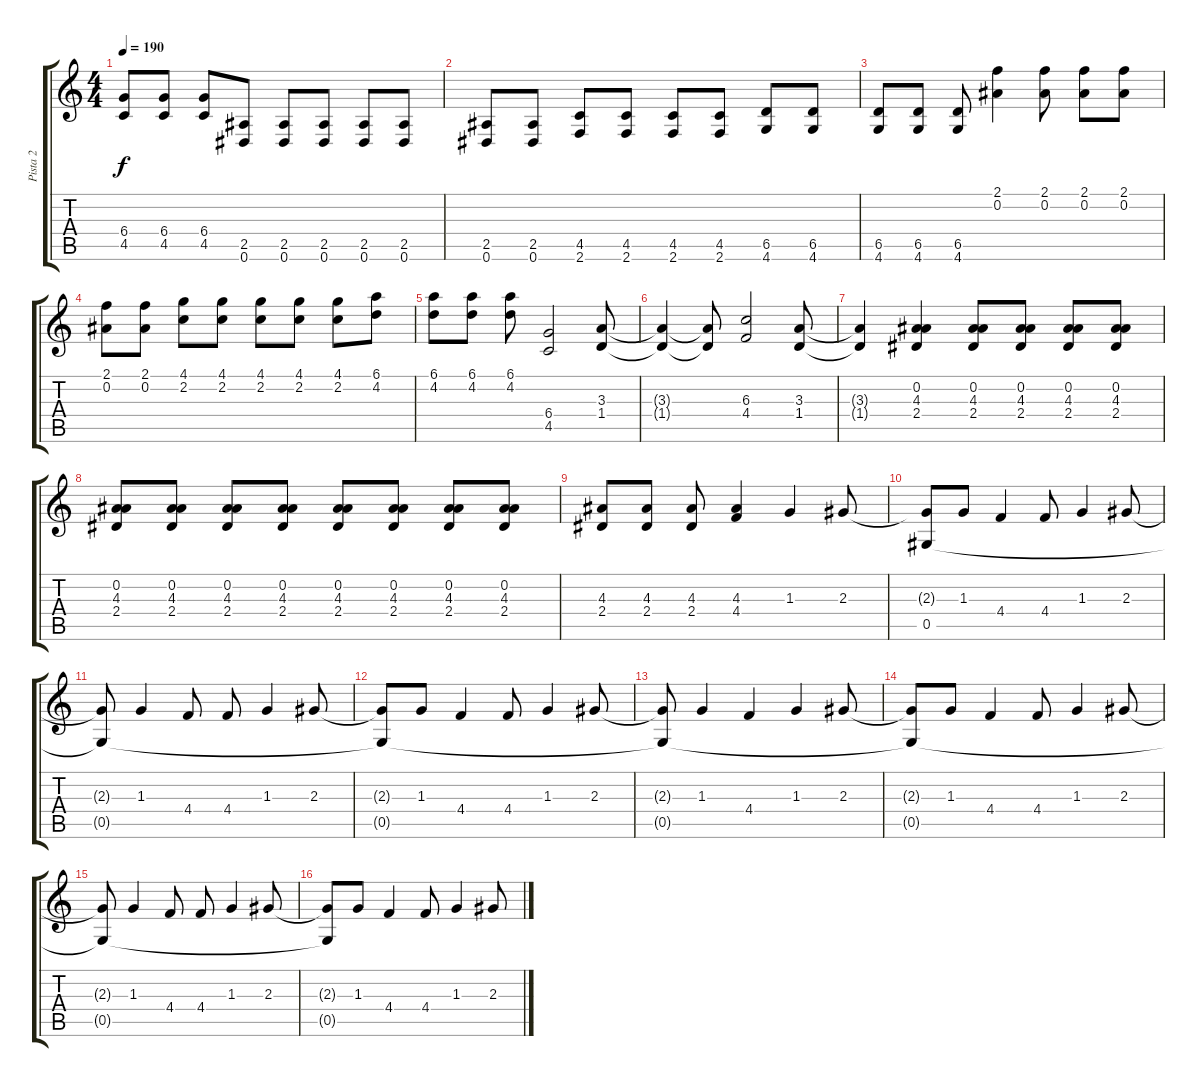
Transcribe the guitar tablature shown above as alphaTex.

\track ("Pista 2" "Pista 2") {instrument distortionguitar}
\staff {score tabs}
\tuning (Eb4 Bb3 Gb3 Db3 Ab2 Eb2) {hide}
\ts (4 4)
\tempo 190
\clef g2
\ks c
(6.4 4.5).8{dy f} (6.4 4.5).8 (6.4 4.5).8 (2.5 0.6).8 (2.5 0.6).8 (2.5 0.6).8 (2.5 0.6).8 (2.5 0.6).8 |
(2.5 0.6).8 (2.5 0.6).8 (4.5 2.6).8 (4.5 2.6).8 (4.5 2.6).8 (4.5 2.6).8 (6.5 4.6).8 (6.5 4.6).8 |
(6.5 4.6).8 (6.5 4.6).8 (6.5 4.6).8 (2.1 0.2).4 (2.1 0.2).8 (2.1 0.2).8 (2.1 0.2).8 |
(2.1 0.2).8 (2.1 0.2).8 (4.1 2.2).8 (4.1 2.2).8 (4.1 2.2).8 (4.1 2.2).8 (4.1 2.2).8 (6.1 4.2).8 |
(6.1 4.2).8 (6.1 4.2).8 (6.1 4.2).8 (6.4 4.5).2 (3.3 1.4).8 |
(3.3{t} 1.4{t}).4 (3.3{t} 1.4{t}).8 (6.3 4.4).2 (3.3 1.4).8 |
(3.3{t} 1.4{t}).4 (0.2 4.3 2.4).4 (0.2 4.3 2.4).8 (0.2 4.3 2.4).8 (0.2 4.3 2.4).8 (0.2 4.3 2.4).8 |
(0.2 4.3 2.4).8 (0.2 4.3 2.4).8 (0.2 4.3 2.4).8 (0.2 4.3 2.4).8 (0.2 4.3 2.4).8 (0.2 4.3 2.4).8 (0.2 4.3 2.4).8 (0.2 4.3 2.4).8 |
(4.3 2.4).8 (4.3 2.4).8 (4.3 2.4).8 (4.3 4.4).4 1.3.4{instrument electricguitarclean} 2.3.8 |
(2.3{t} 0.5).8{volume 14 instrument electricguitarclean} 1.3.8 4.4.4 4.4.8 1.3.4 2.3.8 |
(2.3{t} 0.5{t}).8 1.3.4 4.4.8 4.4.8 1.3.4 2.3.8 |
(2.3{t} 0.5{t}).8 1.3.8 4.4.4 4.4.8 1.3.4 2.3.8 |
(2.3{t} 0.5{t}).8 1.3.4 4.4.4 1.3.4 2.3.8 |
(2.3{t} 0.5{t}).8 1.3.8 4.4.4 4.4.8 1.3.4 2.3.8 |
(2.3{t} 0.5{t}).8 1.3.4 4.4.8 4.4.8 1.3.4 2.3.8 |
(2.3{t} 0.5{t}).8 1.3.8 4.4.4 4.4.8 1.3.4 2.3.8
